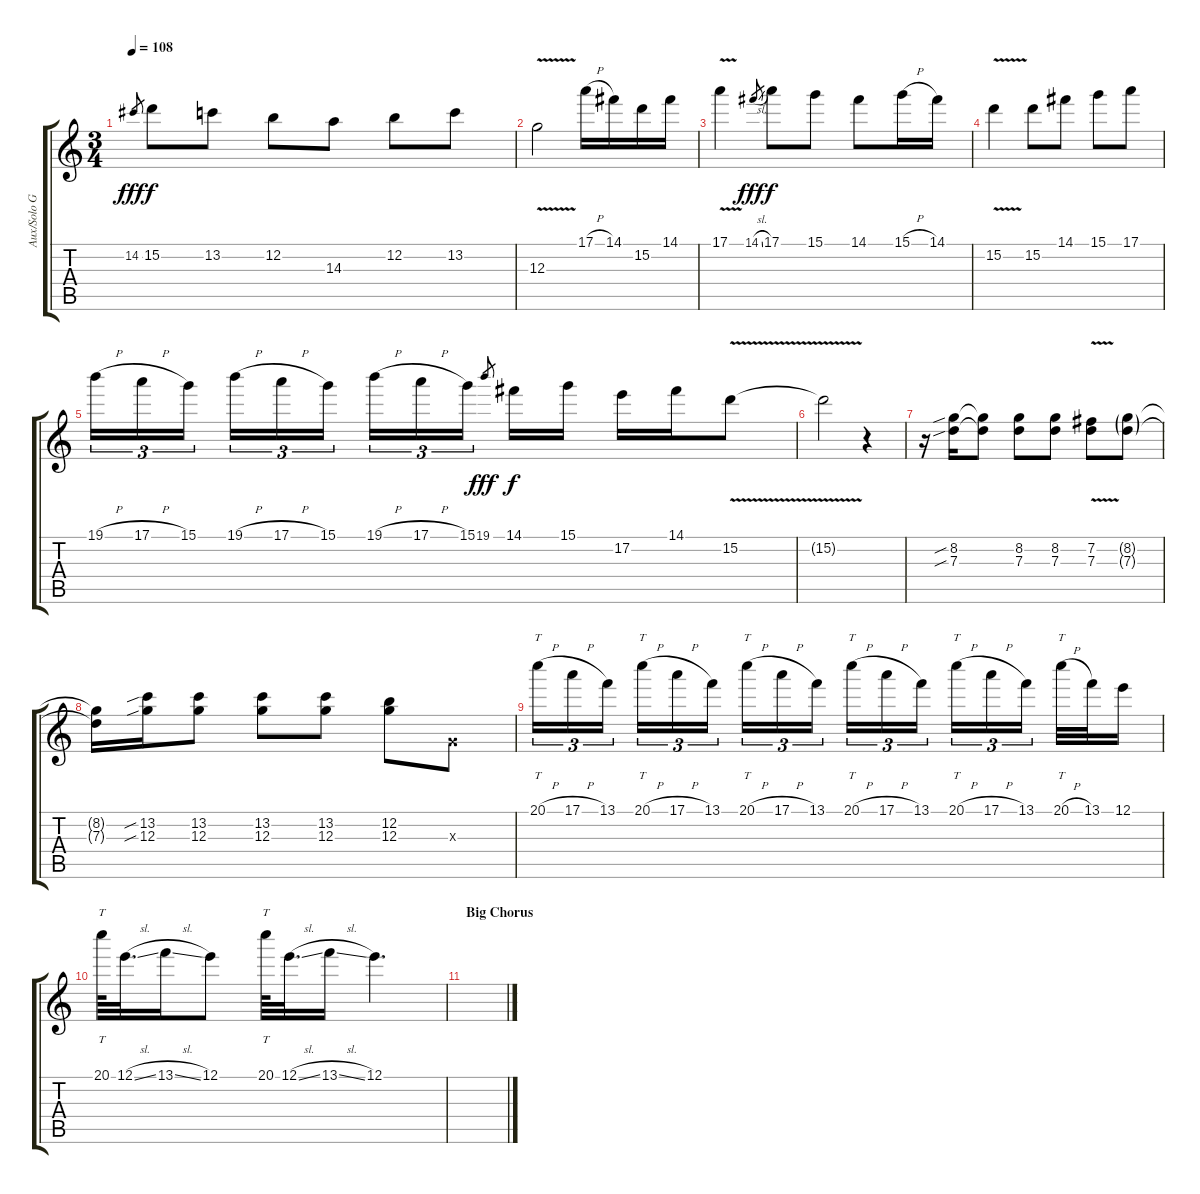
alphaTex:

\track ("Aux/Solo Gtr1" "Aux/Solo G") {instrument overdrivenguitar}
\staff {score tabs}
\tuning (E4 B3 G3 D3 A2 E2) {hide}
\ts (3 4)
\tempo 108
\clef g2
\ks c
14.2.8{gr dy fff} 15.2.8{dy f} 13.2.8 12.2.8 14.3.8 12.2.8 13.2.8 |
12.3{v}.2 17.1{h}.16 14.1.16 15.2.16 14.1.16 |
17.1{v}.4 14.1{sl}.8{gr dy fff} 17.1.8{dy f} 15.1.8 14.1.8 15.1{h}.16 14.1.16 |
15.2{v}.4 15.2.8 14.1.8 15.1.8 17.1.8 |
19.1{h}.16{tu (3 2)} 17.1{h}.16{tu (3 2)} 15.1.16{tu (3 2) beam splitsecondary} 19.1{h}.16{tu (3 2)} 17.1{h}.16{tu (3 2)} 15.1.16{tu (3 2)} 19.1{h}.16{tu (3 2)} 17.1{h}.16{tu (3 2)} 15.1.16{tu (3 2)} 19.1.8{gr dy fff beam splitsecondary} 14.1.16{dy f} 15.1.16 17.2.16 14.1.16 15.2{v}.8 |
15.2{t}.2 r.4 |
r.16 (8.2{sib} 7.3{sib}).16 (8.2{t} 7.3{t}).8 (8.2 7.3).8 (8.2 7.3).8 (7.2 7.3{v}).8 (8.2{g} 7.3{g}).8 |
(8.2{t} 7.3{t}).16 (13.2{sib} 12.3{sib}).16 (13.2 12.3).8 (13.2 12.3).8 (13.2 12.3).8 (12.2 12.3).8 0.3{x}.8 |
20.1{h}.16{tt tu (3 2)} 17.1{h}.16{tu (3 2)} 13.1.16{tu (3 2) beam splitsecondary} 20.1{h}.16{tt tu (3 2)} 17.1{h}.16{tu (3 2)} 13.1.16{tu (3 2)} 20.1{h}.16{tt tu (3 2)} 17.1{h}.16{tu (3 2)} 13.1.16{tu (3 2) beam splitsecondary} 20.1{h}.16{tt tu (3 2)} 17.1{h}.16{tu (3 2)} 13.1.16{tu (3 2)} 20.1{h}.16{tt tu (3 2)} 17.1{h}.16{tu (3 2)} 13.1.16{tu (3 2) beam splitsecondary} 20.1{h}.32{tt} 13.1.32 12.1.16 |
20.1.64{tt} 12.1{sl}.32{d} 13.1{sl}.16 12.1.8 20.1.64{tt} 12.1{sl}.32{d} 13.1{sl}.16 12.1.4{d} |
\section ("" "Big Chorus")
